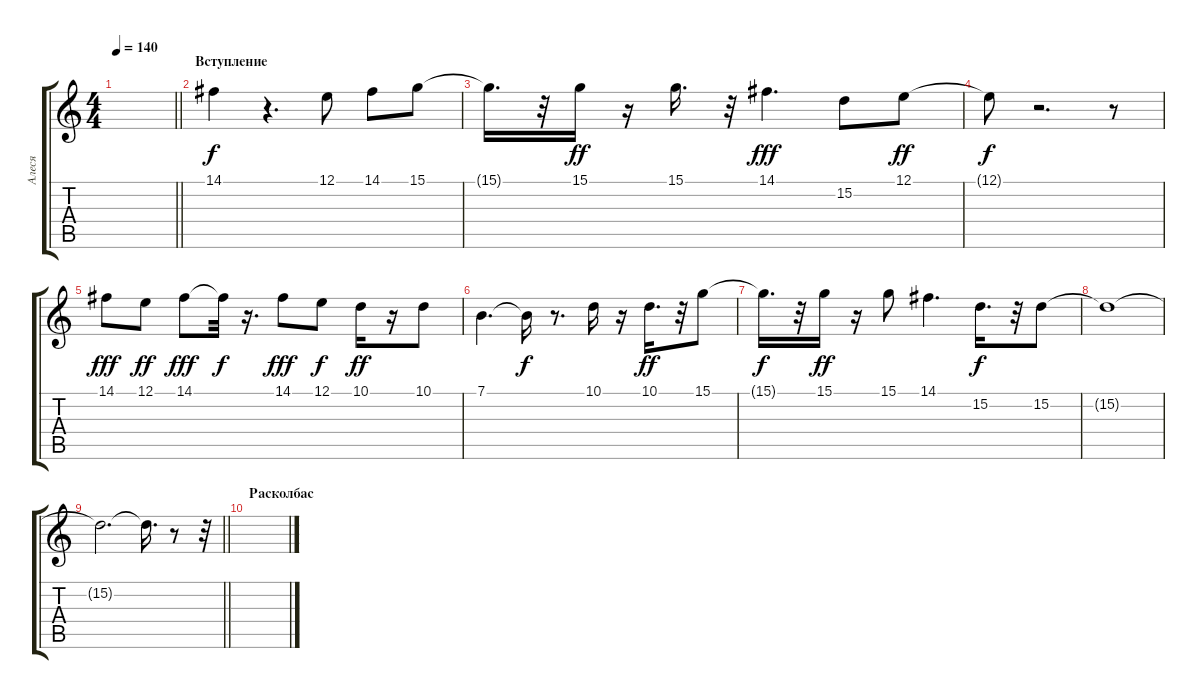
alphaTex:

\track ("Алеся" "Алеся") {instrument stringensemble1}
\staff {score tabs}
\tuning (E4 B3 G3 D3 A2 E2) {hide}
\ts (4 4)
\tempo 140
\clef g2
\barLineRight lightlight
\ks c
|
\section ("" "Вступление")
14.1.4 r.4{d} 12.1.8 14.1.8 15.1.8 |
15.1{t}.16{d dy f} r.32 15.1.16{dy ff} r.16 15.1.16{d} r.32 14.1.4{d dy fff} 15.2.8 12.1.8{dy ff} |
12.1{t}.8{dy f} r.2{d} r.8 |
14.1.8{dy fff} 12.1.8{dy ff} 14.1.8{dy fff} 14.1{t}.32{dy f} r.16{d} 14.1.8{dy fff} 12.1.8{dy f} 10.1.16{dy ff} r.16 10.1.8 |
7.1.4{d} 7.1{t}.16{dy f} r.8{d} 10.1.16 r.16 10.1.16{d dy ff} r.32 15.1.8 |
15.1{t}.16{d dy f} r.32 15.1.16{dy ff} r.16 15.1.8 14.1.4{d} 15.2.16{d dy f} r.32 15.2.8 |
15.2{t}.1 |
\barLineRight lightlight
15.2{t}.2{d} 15.2{t}.16{d} r.8 r.32 |
\section ("" "Расколбас")
